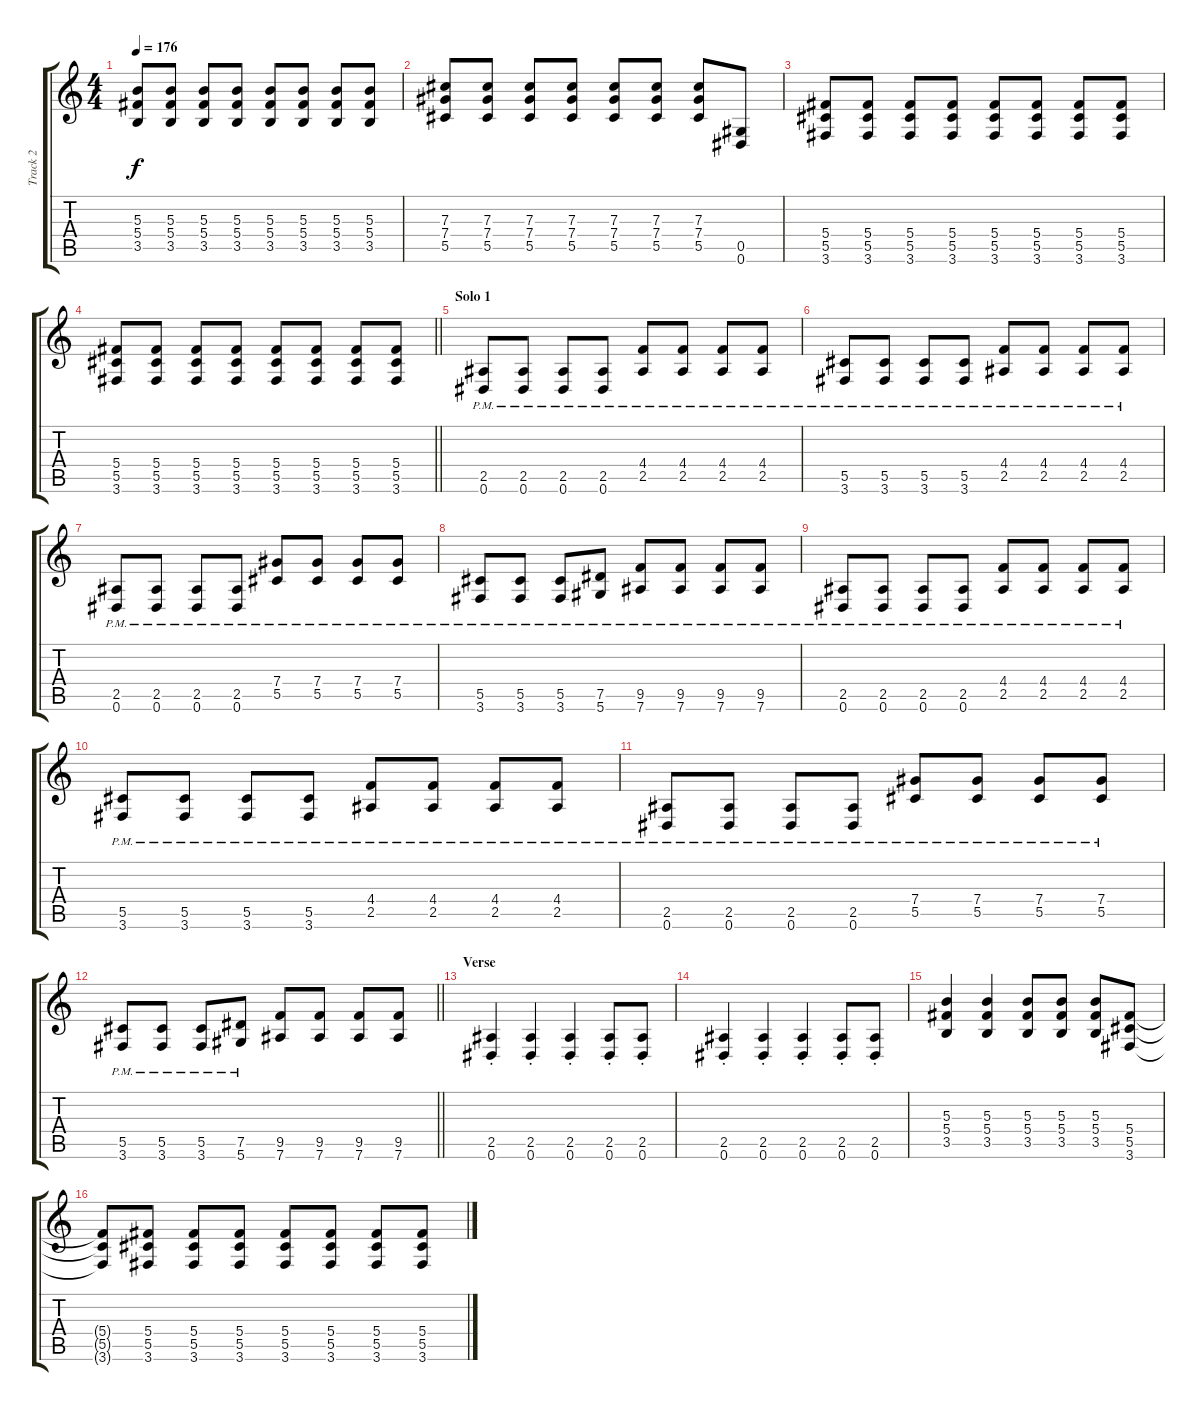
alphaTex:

\track ("Track 2" "Track 2") {instrument distortionguitar}
\staff {score tabs}
\tuning (Eb4 Bb3 Gb3 Db3 Ab2 Eb2) {hide}
\ts (4 4)
\tempo 176
\clef g2
\ks c
(5.3 5.4 3.5).8{dy f} (5.3 5.4 3.5).8 (5.3 5.4 3.5).8 (5.3 5.4 3.5).8 (5.3 5.4 3.5).8 (5.3 5.4 3.5).8 (5.3 5.4 3.5).8 (5.3 5.4 3.5).8 |
(7.3 7.4 5.5).8 (7.3 7.4 5.5).8 (7.3 7.4 5.5).8 (7.3 7.4 5.5).8 (7.3 7.4 5.5).8 (7.3 7.4 5.5).8 (7.3 7.4 5.5).8 (0.5 0.6).8 |
(5.4 5.5 3.6).8 (5.4 5.5 3.6).8 (5.4 5.5 3.6).8 (5.4 5.5 3.6).8 (5.4 5.5 3.6).8 (5.4 5.5 3.6).8 (5.4 5.5 3.6).8 (5.4 5.5 3.6).8 |
\barLineRight lightlight
(5.4 5.5 3.6).8 (5.4 5.5 3.6).8 (5.4 5.5 3.6).8 (5.4 5.5 3.6).8 (5.4 5.5 3.6).8 (5.4 5.5 3.6).8 (5.4 5.5 3.6).8 (5.4 5.5 3.6).8 |
\section ("" "Solo 1")
(2.5{pm} 0.6{pm}).8 (2.5{pm} 0.6{pm}).8 (2.5{pm} 0.6{pm}).8 (2.5{pm} 0.6{pm}).8 (4.4{pm} 2.5{pm}).8 (4.4{pm} 2.5{pm}).8 (4.4{pm} 2.5{pm}).8 (4.4{pm} 2.5{pm}).8 |
(5.5{pm} 3.6{pm}).8 (5.5{pm} 3.6{pm}).8 (5.5{pm} 3.6{pm}).8 (5.5{pm} 3.6{pm}).8 (4.4{pm} 2.5{pm}).8 (4.4{pm} 2.5{pm}).8 (4.4{pm} 2.5{pm}).8 (4.4{pm} 2.5{pm}).8 |
(2.5{pm} 0.6{pm}).8 (2.5{pm} 0.6{pm}).8 (2.5{pm} 0.6{pm}).8 (2.5{pm} 0.6{pm}).8 (7.4{pm} 5.5{pm}).8 (7.4{pm} 5.5{pm}).8 (7.4{pm} 5.5{pm}).8 (7.4{pm} 5.5{pm}).8 |
(5.5{pm} 3.6{pm}).8 (5.5{pm} 3.6{pm}).8 (5.5{pm} 3.6{pm}).8 (7.5{pm} 5.6{pm}).8 (9.5{pm} 7.6{pm}).8 (9.5{pm} 7.6{pm}).8 (9.5{pm} 7.6{pm}).8 (9.5{pm} 7.6{pm}).8 |
(2.5{pm} 0.6{pm}).8 (2.5{pm} 0.6{pm}).8 (2.5{pm} 0.6{pm}).8 (2.5{pm} 0.6{pm}).8 (4.4{pm} 2.5{pm}).8 (4.4{pm} 2.5{pm}).8 (4.4{pm} 2.5{pm}).8 (4.4{pm} 2.5{pm}).8 |
(5.5{pm} 3.6{pm}).8 (5.5{pm} 3.6{pm}).8 (5.5{pm} 3.6{pm}).8 (5.5{pm} 3.6{pm}).8 (4.4{pm} 2.5{pm}).8 (4.4{pm} 2.5{pm}).8 (4.4{pm} 2.5{pm}).8 (4.4{pm} 2.5{pm}).8 |
(2.5{pm} 0.6{pm}).8 (2.5{pm} 0.6{pm}).8 (2.5{pm} 0.6{pm}).8 (2.5{pm} 0.6{pm}).8 (7.4{pm} 5.5{pm}).8 (7.4{pm} 5.5{pm}).8 (7.4{pm} 5.5{pm}).8 (7.4{pm} 5.5{pm}).8 |
\barLineRight lightlight
(5.5{pm} 3.6{pm}).8 (5.5{pm} 3.6{pm}).8 (5.5{pm} 3.6{pm}).8 (7.5{pm} 5.6{pm}).8 (9.5 7.6).8 (9.5 7.6).8 (9.5 7.6).8 (9.5 7.6).8 |
\section ("" "Verse")
(2.5{st} 0.6{st}).4 (2.5{st} 0.6{st}).4 (2.5{st} 0.6{st}).4 (2.5{st} 0.6{st}).8 (2.5{st} 0.6{st}).8 |
(2.5{st} 0.6{st}).4 (2.5{st} 0.6{st}).4 (2.5{st} 0.6{st}).4 (2.5{st} 0.6{st}).8 (2.5{st} 0.6{st}).8 |
(5.3 5.4 3.5).4 (5.3 5.4 3.5).4 (5.3 5.4 3.5).8 (5.3 5.4 3.5).8 (5.3 5.4 3.5).8 (5.4 5.5 3.6).8 |
(5.4{t} 5.5{t} 3.6{t}).8 (5.4 5.5 3.6).8 (5.4 5.5 3.6).8 (5.4 5.5 3.6).8 (5.4 5.5 3.6).8 (5.4 5.5 3.6).8 (5.4 5.5 3.6).8 (5.4 5.5 3.6).8
